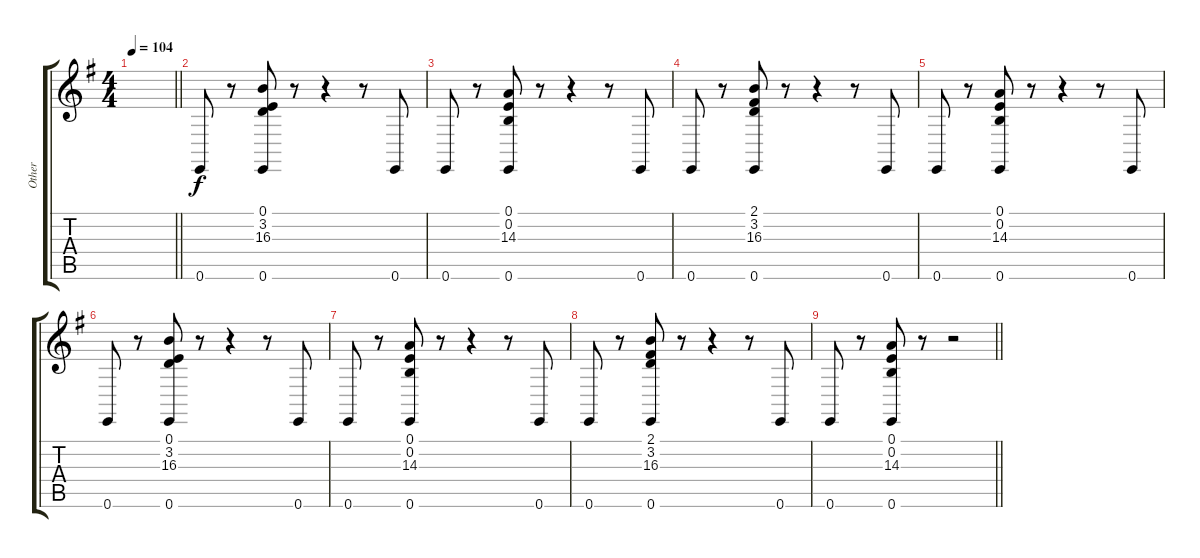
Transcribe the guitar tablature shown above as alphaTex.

\track ("Other" "Other") {instrument lead1square}
\staff {score tabs}
\tuning (E4 B3 G3 D3 A2 E2) {hide}
\ts (4 4)
\tempo 104
\clef g2
\barLineRight lightlight
\ks eminor
|
0.6.8 r.8 (0.1 3.2 16.3 0.6).8 r.8 r.4 r.8 0.6.8 |
0.6.8 r.8 (0.1 0.2 14.3 0.6).8 r.8 r.4 r.8 0.6.8 |
0.6.8 r.8 (2.1 3.2 16.3 0.6).8 r.8 r.4 r.8 0.6.8 |
0.6.8 r.8 (0.1 0.2 14.3 0.6).8 r.8 r.4 r.8 0.6.8 |
0.6.8 r.8 (0.1 3.2 16.3 0.6).8 r.8 r.4 r.8 0.6.8 |
0.6.8 r.8 (0.1 0.2 14.3 0.6).8 r.8 r.4 r.8 0.6.8 |
0.6.8 r.8 (2.1 3.2 16.3 0.6).8 r.8 r.4 r.8 0.6.8 |
\barLineRight lightlight
0.6.8 r.8 (0.1 0.2 14.3 0.6).8 r.8 r.2
